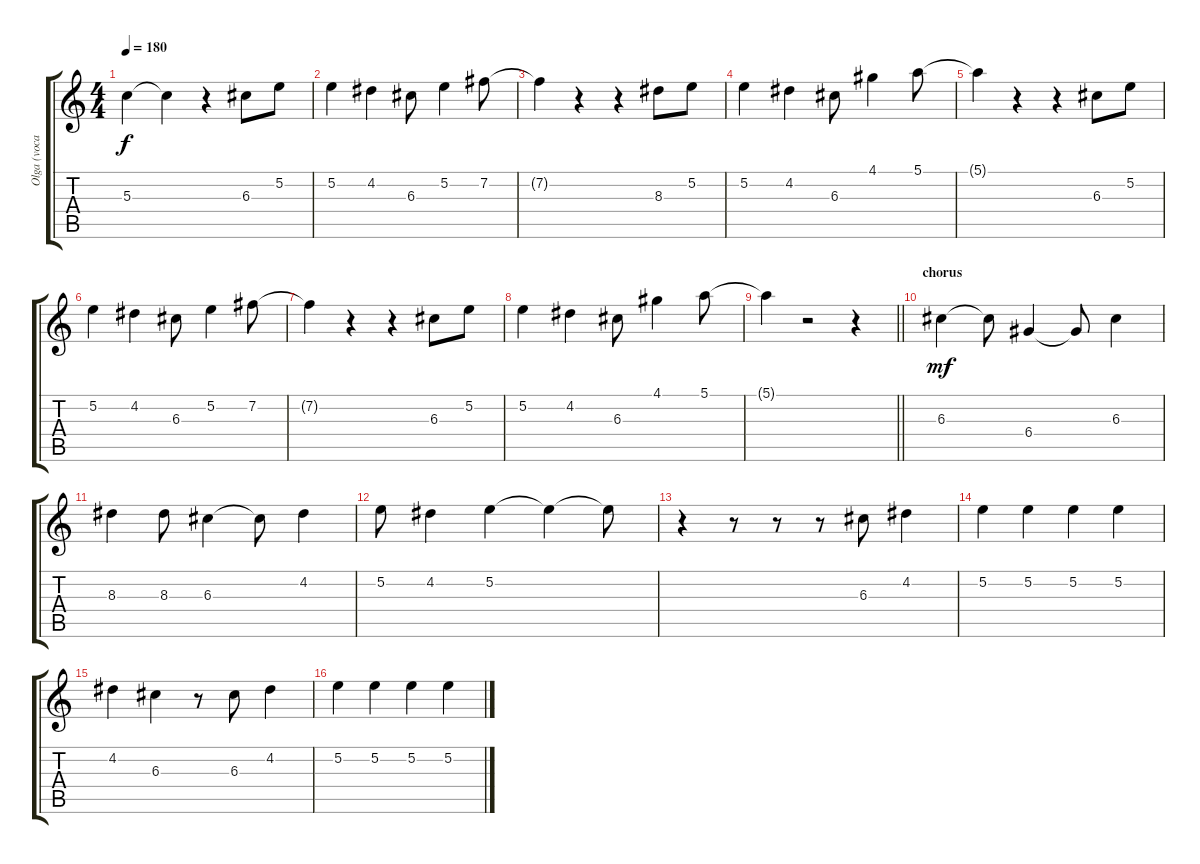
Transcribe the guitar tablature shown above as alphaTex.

\track ("Olga (vocal)" "Olga (voca") {instrument clarinet}
\staff {score tabs}
\tuning (E5 B4 G4 D4 A3 E3) {hide}
\ts (4 4)
\tempo 180
\clef g2
\ks c
5.3.4{dy f} 5.3{t}.4 r.4 6.3.8 5.2.8 |
5.2.4 4.2.4 6.3.8 5.2.4 7.2.8 |
7.2{t}.4 r.4 r.4 8.3.8 5.2.8 |
5.2.4 4.2.4 6.3.8 4.1.4 5.1.8 |
5.1{t}.4 r.4 r.4 6.3.8 5.2.8 |
5.2.4 4.2.4 6.3.8 5.2.4 7.2.8 |
7.2{t}.4 r.4 r.4 6.3.8 5.2.8 |
5.2.4 4.2.4 6.3.8 4.1.4 5.1.8 |
\barLineRight lightlight
5.1{t}.4 r.2 r.4 |
\section ("" "chorus")
6.3.4{dy mf} 6.3{t}.8 6.4.4 6.4{t}.8 6.3.4 |
8.3.4 8.3.8 6.3.4 6.3{t}.8 4.2.4 |
5.2.8 4.2.4 5.2.4 5.2{t}.4 5.2{t}.8 |
r.4 r.8 r.8 r.8 6.3.8 4.2.4 |
5.2.4 5.2.4 5.2.4 5.2.4 |
4.2.4 6.3.4 r.8 6.3.8 4.2.4 |
5.2.4 5.2.4 5.2.4 5.2.4
